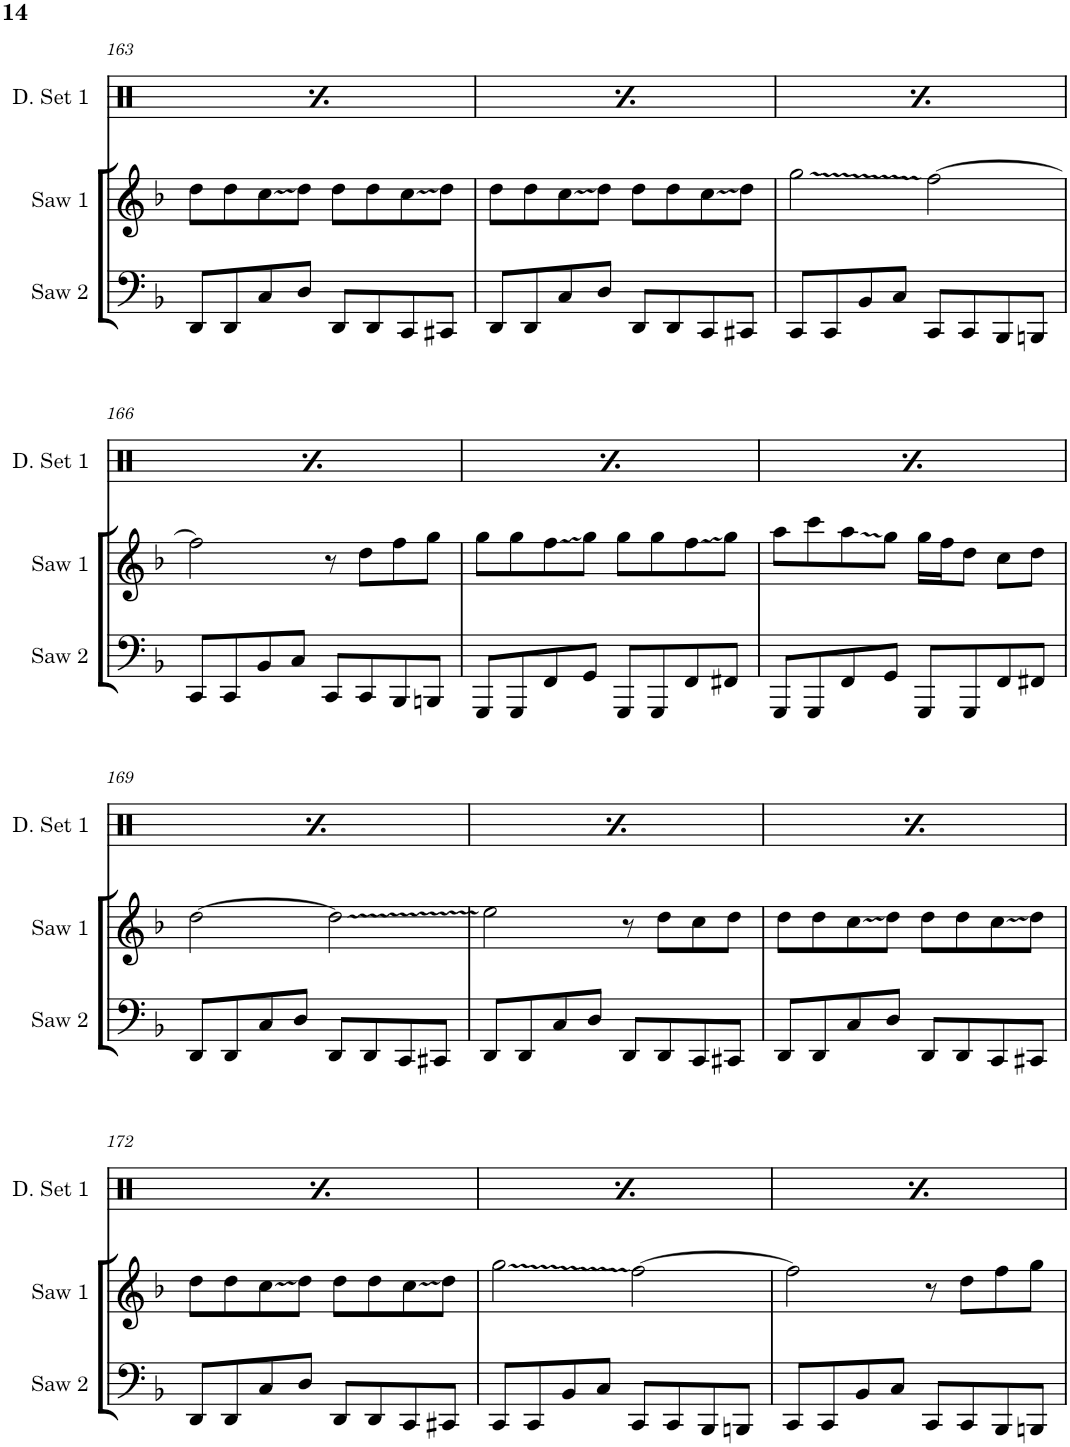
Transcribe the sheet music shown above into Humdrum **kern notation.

**kern	**kern	**kern
*part3	*part2	*part1
*staff3	*staff2	*staff1
*I"Saw Synthesizer 2	*I"Saw Synthesizer 1	*I"Drumset 1
*I'Saw 2	*I'Saw 1	*I'D. Set 1
!!LO:PB:g=z
*clefF4	*clefG2	*clefX
*k[b-]	*k[b-]	*k[]
*M4/4	*M4/4	*M4/4
*met(c)	*met(c)	*met(c)
=163	=163	=163
8DD/L	8dd\L	8Rcc\L
8DD/	8dd\	16Rcc\L
.	.	16Rcc\JJ
8C/	8cc\	4Rcc/
8D/J	8dd\J	.
8DD/L	8dd\L	8Rcc\L
8DD/	8dd\	16Rcc\L
.	.	16Rcc\JJ
8CC/	8cc\	4Rcc/
8CC#X/J	8dd\J	.
=164	=164	=164
8DD/L	8dd\L	8Rcc\L
8DD/	8dd\	16Rcc\L
.	.	16Rcc\JJ
8C/	8cc\	4Rcc/
8D/J	8dd\J	.
8DD/L	8dd\L	8Rcc\L
8DD/	8dd\	16Rcc\L
.	.	16Rcc\JJ
8CC/	8cc\	4Rcc/
8CC#X/J	8dd\J	.
=165	=165	=165
8CC/L	2gg\	8Rcc\L
8CC/	.	16Rcc\L
.	.	16Rcc\JJ
8BB-/	.	4Rcc/
8C/J	.	.
8CC/L	[2ff\	8Rcc\L
8CC/	.	16Rcc\L
.	.	16Rcc\JJ
8BBB-/	.	4Rcc/
8BBBn/J	.	.
!!LO:LB:g=z
=166	=166	=166
8CC/L	2ff\]	8Rcc\L
8CC/	.	16Rcc\L
.	.	16Rcc\JJ
8BB-/	.	4Rcc/
8C/J	.	.
8CC/L	8r	8Rcc\L
8CC/	8dd\L	16Rcc\L
.	.	16Rcc\JJ
8BBB-/	8ff\	4Rcc/
8BBBn/J	8gg\J	.
=167	=167	=167
8GGG/L	8gg\L	8Rcc\L
8GGG/	8gg\	16Rcc\L
.	.	16Rcc\JJ
8FF/	8ff\	4Rcc/
8GG/J	8gg\J	.
8GGG/L	8gg\L	8Rcc\L
8GGG/	8gg\	16Rcc\L
.	.	16Rcc\JJ
8FF/	8ff\	4Rcc/
8FF#X/J	8gg\J	.
=168	=168	=168
8GGG/L	8aa\L	8Rcc\L
8GGG/	8ccc\	16Rcc\L
.	.	16Rcc\JJ
8FF/	8aa\	4Rcc/
8GG/J	8gg\J	.
8GGG/L	16gg\LL	8Rcc\L
.	16ff\J	.
8GGG/	8dd\J	16Rcc\L
.	.	16Rcc\JJ
8FF/	8cc\L	4Rcc/
8FF#X/J	8dd\J	.
!!LO:LB:g=z
=169	=169	=169
8DD/L	[2dd\	8Rcc\L
8DD/	.	16Rcc\L
.	.	16Rcc\JJ
8C/	.	4Rcc/
8D/J	.	.
8DD/L	2dd\]	8Rcc\L
8DD/	.	16Rcc\L
.	.	16Rcc\JJ
8CC/	.	4Rcc/
8CC#X/J	.	.
=170	=170	=170
8DD/L	2ee\	8Rcc\L
8DD/	.	16Rcc\L
.	.	16Rcc\JJ
8C/	.	4Rcc/
8D/J	.	.
8DD/L	8r	8Rcc\L
8DD/	8dd\L	16Rcc\L
.	.	16Rcc\JJ
8CC/	8cc\	4Rcc/
8CC#X/J	8dd\J	.
=171	=171	=171
8DD/L	8dd\L	8Rcc\L
8DD/	8dd\	16Rcc\L
.	.	16Rcc\JJ
8C/	8cc\	4Rcc/
8D/J	8dd\J	.
8DD/L	8dd\L	8Rcc\L
8DD/	8dd\	16Rcc\L
.	.	16Rcc\JJ
8CC/	8cc\	4Rcc/
8CC#X/J	8dd\J	.
!!LO:LB:g=z
=172	=172	=172
8DD/L	8dd\L	8Rcc\L
8DD/	8dd\	16Rcc\L
.	.	16Rcc\JJ
8C/	8cc\	4Rcc/
8D/J	8dd\J	.
8DD/L	8dd\L	8Rcc\L
8DD/	8dd\	16Rcc\L
.	.	16Rcc\JJ
8CC/	8cc\	4Rcc/
8CC#X/J	8dd\J	.
=173	=173	=173
8CC/L	2gg\	8Rcc\L
8CC/	.	16Rcc\L
.	.	16Rcc\JJ
8BB-/	.	4Rcc/
8C/J	.	.
8CC/L	[2ff\	8Rcc\L
8CC/	.	16Rcc\L
.	.	16Rcc\JJ
8BBB-/	.	4Rcc/
8BBBn/J	.	.
=174	=174	=174
8CC/L	2ff\]	8Rcc\L
8CC/	.	16Rcc\L
.	.	16Rcc\JJ
8BB-/	.	4Rcc/
8C/J	.	.
8CC/L	8r	8Rcc\L
8CC/	8dd\L	16Rcc\L
.	.	16Rcc\JJ
8BBB-/	8ff\	4Rcc/
8BBBn/J	8gg\J	.
=	=	=
*-	*-	*-
